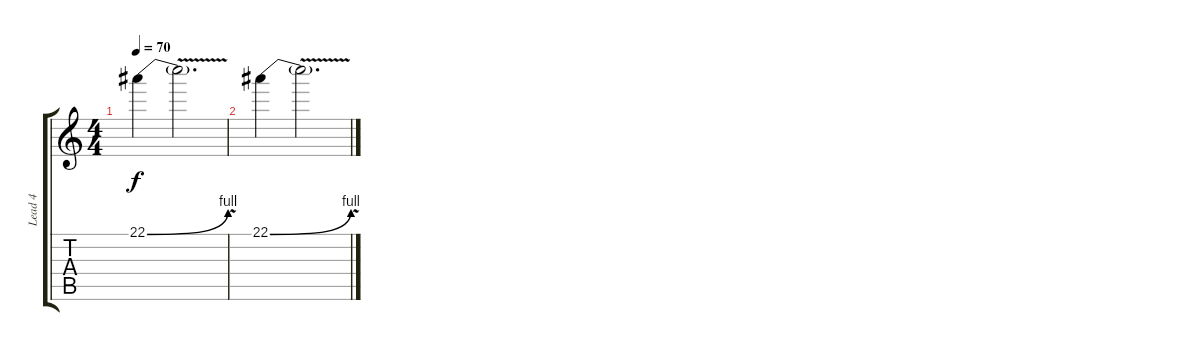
\track ("Lead 4" "Lead 4") {instrument overdrivenguitar}
\staff {score tabs}
\tuning (C4 G3 Eb3 Bb2 F2 C2) {hide}
\ts (4 4)
\tempo 70
\clef g2
\ks c
22.1{be (bend 0 0 60 4)}.4{dy f} 22.1{v t}.2{d} |
22.1{be (bend 0 0 60 4)}.4 22.1{v t}.2{d}
